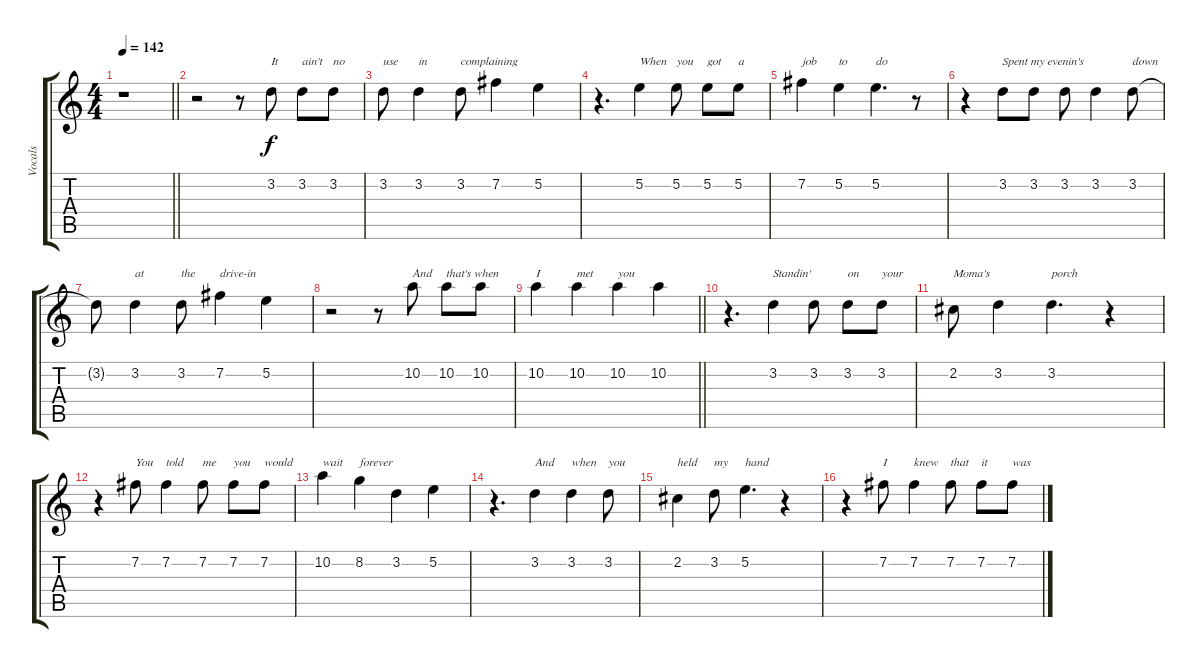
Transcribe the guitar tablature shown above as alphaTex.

\track ("Vocals" "Vocals") {instrument acousticguitarsteel}
\staff {score tabs}
\tuning (E4 B3 G3 D3 A2 E2) {hide}
\ts (4 4)
\tempo 142
\clef g2
\barLineRight lightlight
\ks c
r.1{dy f} |
r.2 r.8 3.2.8{txt "It"} 3.2.8{txt "ain't"} 3.2.8{txt "no"} |
3.2.8{txt "use"} 3.2.4{txt "in"} 3.2.8{txt "complaining"} 7.2.4 5.2.4 |
r.4{d} 5.2.4{txt "When"} 5.2.8{txt "you"} 5.2.8{txt "got"} 5.2.8{txt "a"} |
7.2.4{txt "job"} 5.2.4{txt "to"} 5.2.4{d txt "do"} r.8 |
r.4 3.2.8{txt "Spent my evenin's"} 3.2.8 3.2.8 3.2.4 3.2.8{txt "down"} |
3.2{t}.8 3.2.4{txt "at"} 3.2.8{txt "the"} 7.2.4{txt "drive-in"} 5.2.4 |
r.2 r.8 10.2.8{txt "And"} 10.2.8{txt "that's when"} 10.2.8 |
\barLineRight lightlight
10.2.4{txt "I"} 10.2.4{txt "met"} 10.2.4{txt "you"} 10.2.4 |
r.4{d} 3.2.4{txt "Standin'"} 3.2.8 3.2.8{txt "on"} 3.2.8{txt "your"} |
2.2.8{txt "Moma's"} 3.2.4 3.2.4{d txt "porch"} r.4 |
r.4 7.2.8{txt "You"} 7.2.4{txt "told"} 7.2.8{txt "me"} 7.2.8{txt "you"} 7.2.8{txt "would"} |
10.2.4{txt "wait"} 8.2.4{txt "forever"} 3.2.4 5.2.4 |
r.4{d} 3.2.4{txt "And"} 3.2.4{txt "when"} 3.2.8{txt "you"} |
2.2.4{txt "held"} 3.2.8{txt "my"} 5.2.4{d txt "hand"} r.4 |
r.4 7.2.8{txt "I"} 7.2.4{txt "knew"} 7.2.8{txt "that"} 7.2.8{txt "it"} 7.2.8{txt "was"}
